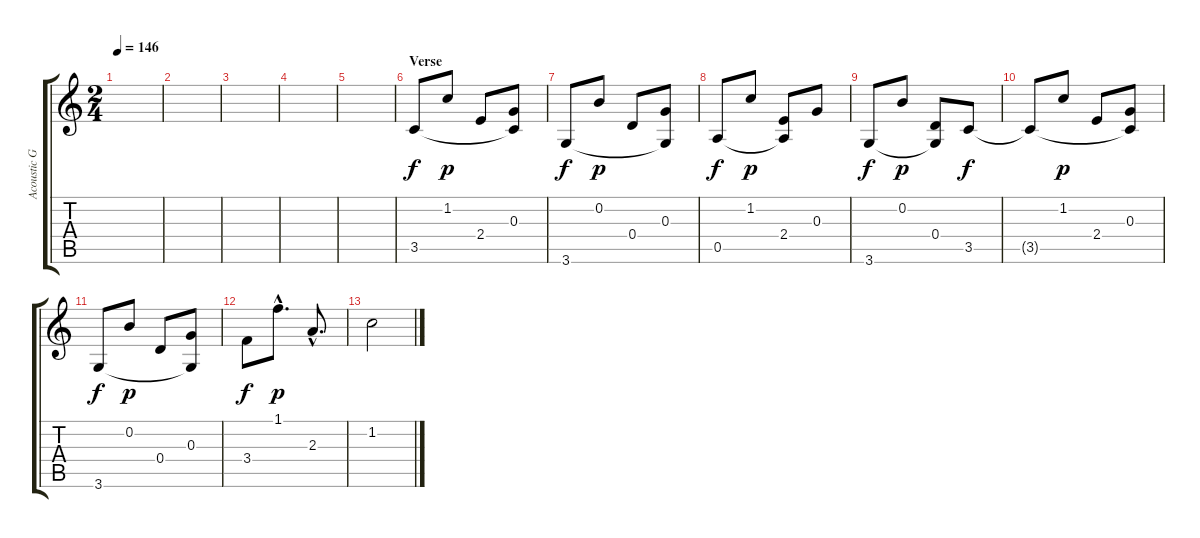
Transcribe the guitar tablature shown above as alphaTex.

\track ("Acoustic Guitar" "Acoustic G") {instrument acousticguitarsteel}
\staff {score tabs}
\tuning (E4 B3 G3 D3 A2 E2) {hide}
\ts (2 4)
\tempo 146
\clef g2
\ks c
|
|
|
|
|
\section ("" "Verse")
3.5.8 1.2.8{dy p} 2.4.8 (0.3 3.5{t}).8 |
3.6.8{dy f} 0.2.8{dy p} 0.4.8 (0.3 3.6{t}).8 |
0.5.8{dy f} 1.2.8{dy p} (2.4 0.5{t}).8 0.3.8 |
3.6.8{dy f} 0.2.8{dy p} (0.4 3.6{t}).8 3.5.8{dy f} |
3.5{t}.8 1.2.8{dy p} 2.4.8 (0.3 3.5{t}).8 |
3.6.8{dy f} 0.2.8{dy p} 0.4.8 (0.3 3.6{t}).8 |
3.4.8{dy f} 1.1{hac}.8{d dy p} 2.3{hac}.8{d} |
1.2.2
